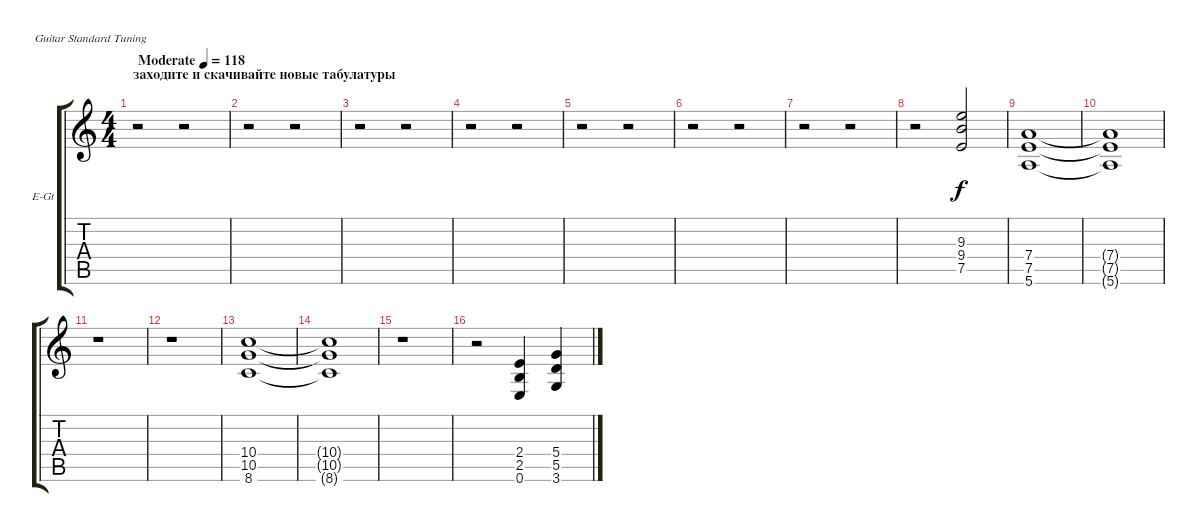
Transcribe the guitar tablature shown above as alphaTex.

\bracketExtendMode groupsimilarinstruments
\firstSystemTrackNameOrientation horizontal
\otherSystemsTrackNameOrientation horizontal
\track ("Гитара 2" "E-Gt") {instrument distortionguitar}
\staff {score tabs}
\tuning (E4 B3 G3 D3 A2 E2)
\ts (4 4)
\beaming (8 2 2 2 2)
\section ("" "заходите и скачивайте новые табулатуры")
\tempo (118 "Moderate")
\clef g2
\ks c
r.2{dy f instrument distortionguitar} r.2 |
r.2 r.2 |
r.2 r.2 |
r.2 r.2 |
r.2 r.2 |
r.2 r.2 |
r.2 r.2 |
r.2 (9.3 9.4 7.5).2 |
(7.4 7.5 5.6).1 |
(7.4{t} 7.5{t} 5.6{t}).1 |
r.1 |
r.1 |
(10.4 10.5 8.6).1 |
(10.4{t} 10.5{t} 8.6{t}).1 |
r.1 |
r.2 (2.4 2.5 0.6).4 (5.4 5.5 3.6).4
